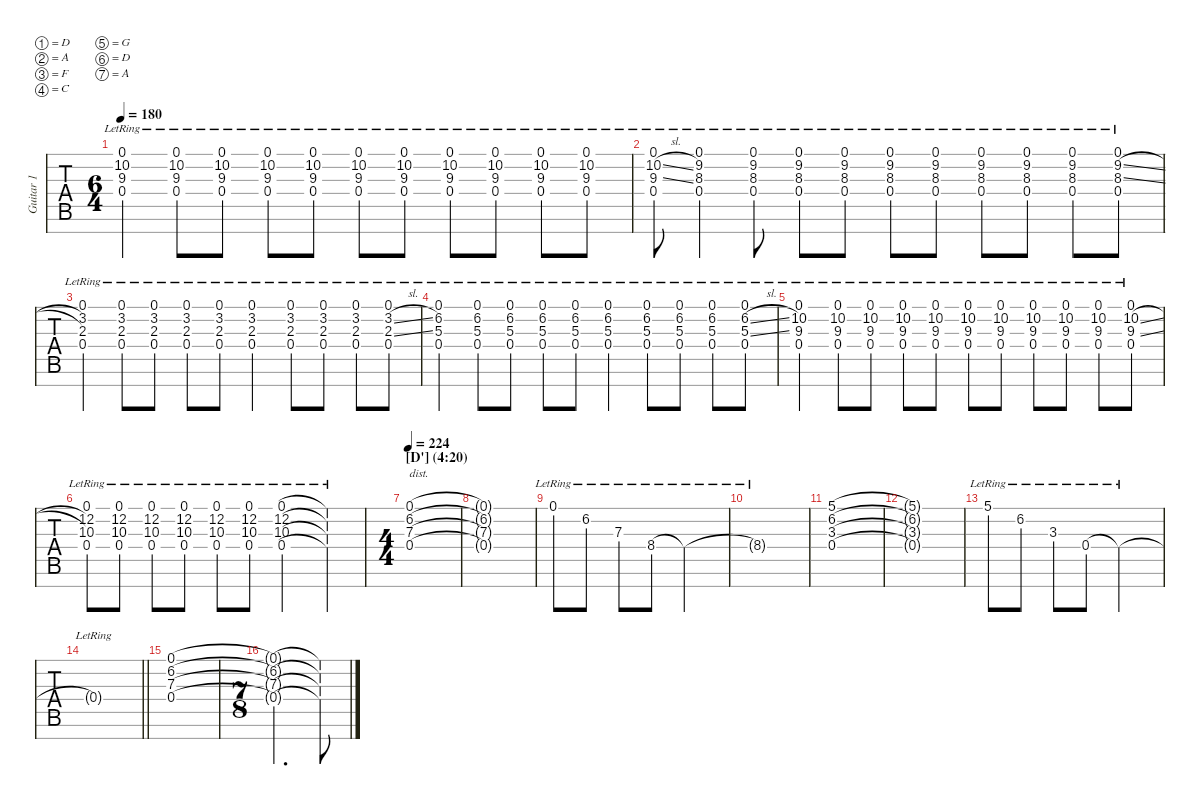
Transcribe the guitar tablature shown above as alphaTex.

\defaultSystemsLayout 2
\hideDynamics
\bracketExtendMode nobrackets
\multiTrackTrackNamePolicy allsystems
\firstSystemTrackNameMode fullname
\otherSystemsTrackNameMode fullname
\otherSystemsTrackNameOrientation horizontal
\track ("Guitar 1" "Gtr. 1") {instrument distortionguitar}
\staff {tabs}
\tuning (D4 A3 F3 C3 G2 D2 A1)
\ts (6 4)
\scale
0.998893
\tempo 180
\accidentals auto
\clef g2
\ottava regular
\simile none
\ks aminor
(0.1{lr} 10.2{lr} 9.3{lr} 0.4{lr}).4{dy f} (0.1{lr} 10.2{lr} 9.3{lr} 0.4{lr}).8 (0.1{lr} 10.2{lr} 9.3{lr} 0.4{lr}).8 (0.1{lr} 10.2{lr} 9.3{lr} 0.4{lr}).8 (0.1{lr} 10.2{lr} 9.3{lr} 0.4{lr}).8 (0.1{lr} 10.2{lr} 9.3{lr} 0.4{lr}).8 (0.1{lr} 10.2{lr} 9.3{lr} 0.4{lr}).8 (0.1{lr} 10.2{lr} 9.3{lr} 0.4{lr}).8 (0.1{lr} 10.2{lr} 9.3{lr} 0.4{lr}).8 (0.1{lr} 10.2{lr} 9.3{lr} 0.4{lr}).8 (0.1{lr} 10.2{lr} 9.3{lr} 0.4{lr}).8 |
\scale
1.00111 (0.1{lr} 10.2{sl lr} 9.3{sl lr} 0.4{lr}).8 (0.1{lr} 9.2{lr acc b} 8.3{lr acc b} 0.4{lr}).4 (0.1{lr} 9.2{lr acc b} 8.3{lr acc b} 0.4{lr}).8 (0.1{lr} 9.2{lr acc b} 8.3{lr acc b} 0.4{lr}).8 (0.1{lr} 9.2{lr acc b} 8.3{lr acc b} 0.4{lr}).8 (0.1{lr} 9.2{lr acc b} 8.3{lr acc b} 0.4{lr}).8 (0.1{lr} 9.2{lr acc b} 8.3{lr acc b} 0.4{lr}).8 (0.1{lr} 9.2{lr acc b} 8.3{lr acc b} 0.4{lr}).8 (0.1{lr} 9.2{lr acc b} 8.3{lr acc b} 0.4{lr}).8 (0.1{lr} 9.2{lr acc b} 8.3{lr acc b} 0.4{lr}).8 (0.1{lr} 9.2{sl lr acc b} 8.3{sl lr acc b} 0.4{lr}).8 |
\scale
0.998893 (0.1{lr} 3.2{lr} 2.3{lr} 0.4{lr}).4 (0.1{lr} 3.2{lr} 2.3{lr} 0.4{lr}).8 (0.1{lr} 3.2{lr} 2.3{lr} 0.4{lr}).8 (0.1{lr} 3.2{lr} 2.3{lr} 0.4{lr}).8 (0.1{lr} 3.2{lr} 2.3{lr} 0.4{lr}).8 (0.1{lr} 3.2{lr} 2.3{lr} 0.4{lr}).4 (0.1{lr} 3.2{lr} 2.3{lr} 0.4{lr}).8 (0.1{lr} 3.2{lr} 2.3{lr} 0.4{lr}).8 (0.1{lr} 3.2{lr} 2.3{lr} 0.4{lr}).8 (0.1{lr} 3.2{sl lr} 2.3{sl lr} 0.4{lr}).8 |
\scale
1.00111 (0.1{lr} 6.2{lr} 5.3{lr} 0.4{lr}).4 (0.1{lr} 6.2{lr} 5.3{lr} 0.4{lr}).8 (0.1{lr} 6.2{lr} 5.3{lr} 0.4{lr}).8 (0.1{lr} 6.2{lr} 5.3{lr} 0.4{lr}).8 (0.1{lr} 6.2{lr} 5.3{lr} 0.4{lr}).8 (0.1{lr} 6.2{lr} 5.3{lr} 0.4{lr}).4 (0.1{lr} 6.2{lr} 5.3{lr} 0.4{lr}).8 (0.1{lr} 6.2{lr} 5.3{lr} 0.4{lr}).8 (0.1{lr} 6.2{lr} 5.3{lr} 0.4{lr}).8 (0.1{lr} 6.2{sl lr} 5.3{sl lr} 0.4{lr}).8 |
\scale
1.00044 (0.1{lr} 10.2{lr} 9.3{lr} 0.4{lr}).4 (0.1{lr} 10.2{lr} 9.3{lr} 0.4{lr}).8 (0.1{lr} 10.2{lr} 9.3{lr} 0.4{lr}).8 (0.1{lr} 10.2{lr} 9.3{lr} 0.4{lr}).8 (0.1{lr} 10.2{lr} 9.3{lr} 0.4{lr}).8 (0.1{lr} 10.2{lr} 9.3{lr} 0.4{lr}).8 (0.1{lr} 10.2{lr} 9.3{lr} 0.4{lr}).8 (0.1{lr} 10.2{lr} 9.3{lr} 0.4{lr}).8 (0.1{lr} 10.2{lr} 9.3{lr} 0.4{lr}).8 (0.1{lr} 10.2{lr} 9.3{lr} 0.4{lr}).8 (0.1{lr} 10.2{sl lr} 9.3{sl lr} 0.4{lr}).8 |
\scale
0.999557 (0.1{lr} 12.2{lr} 10.3{lr} 0.4{lr}).8 (0.1{lr} 12.2{lr} 10.3{lr} 0.4{lr}).8 (0.1{lr} 12.2{lr} 10.3{lr} 0.4{lr}).8 (0.1{lr} 12.2{lr} 10.3{lr} 0.4{lr}).8 (0.1{lr} 12.2{lr} 10.3{lr} 0.4{lr}).8 (0.1{lr} 12.2{lr} 10.3{lr} 0.4{lr}).8 (0.1{lr} 12.2{lr} 10.3{lr} 0.4{lr}).2 (0.1{lr t} 12.2{lr t} 10.3{lr t} 0.4{lr t}).4 |
\ts (4 4)
\section ("" "[D'] (4:20)")
\scale
0.997315
\tempo 224
(0.1 6.2 7.3 0.4).1{txt "dist." instrument distortionguitar} |
\scale
0.999997 (0.1{t} 6.2{t} 7.3{t} 0.4{t}).1 |
\scale
1.00269 0.1{lr}.8 6.2{lr}.8 7.3{lr}.8 8.4{lr acc b}.8 8.4{lr t acc b}.2 |
\scale
0.999998 8.4{lr t acc b}.1 |
\scale
0.999575 (5.1 6.2 3.3{acc b} 0.4).1 |
\scale
0.998616 (5.1{t} 6.2{t} 3.3{t acc b} 0.4{t}).1 |
\scale
1.004 5.1{lr}.8 6.2{lr}.8 3.3{lr acc b}.8 0.4{lr}.8 0.4{lr t}.2 |
\scale
0.997809
\barLineRight lightlight
0.4{lr t}.1 |
\scale
0.997628 (0.1 6.2 7.3 0.4).1 |
\ts (7 8)
\scale
1.00063 (0.1{t} 6.2{t} 7.3{t} 0.4{t}).2{d} (0.1{t} 6.2{t} 7.3{t} 0.4{t}).8
